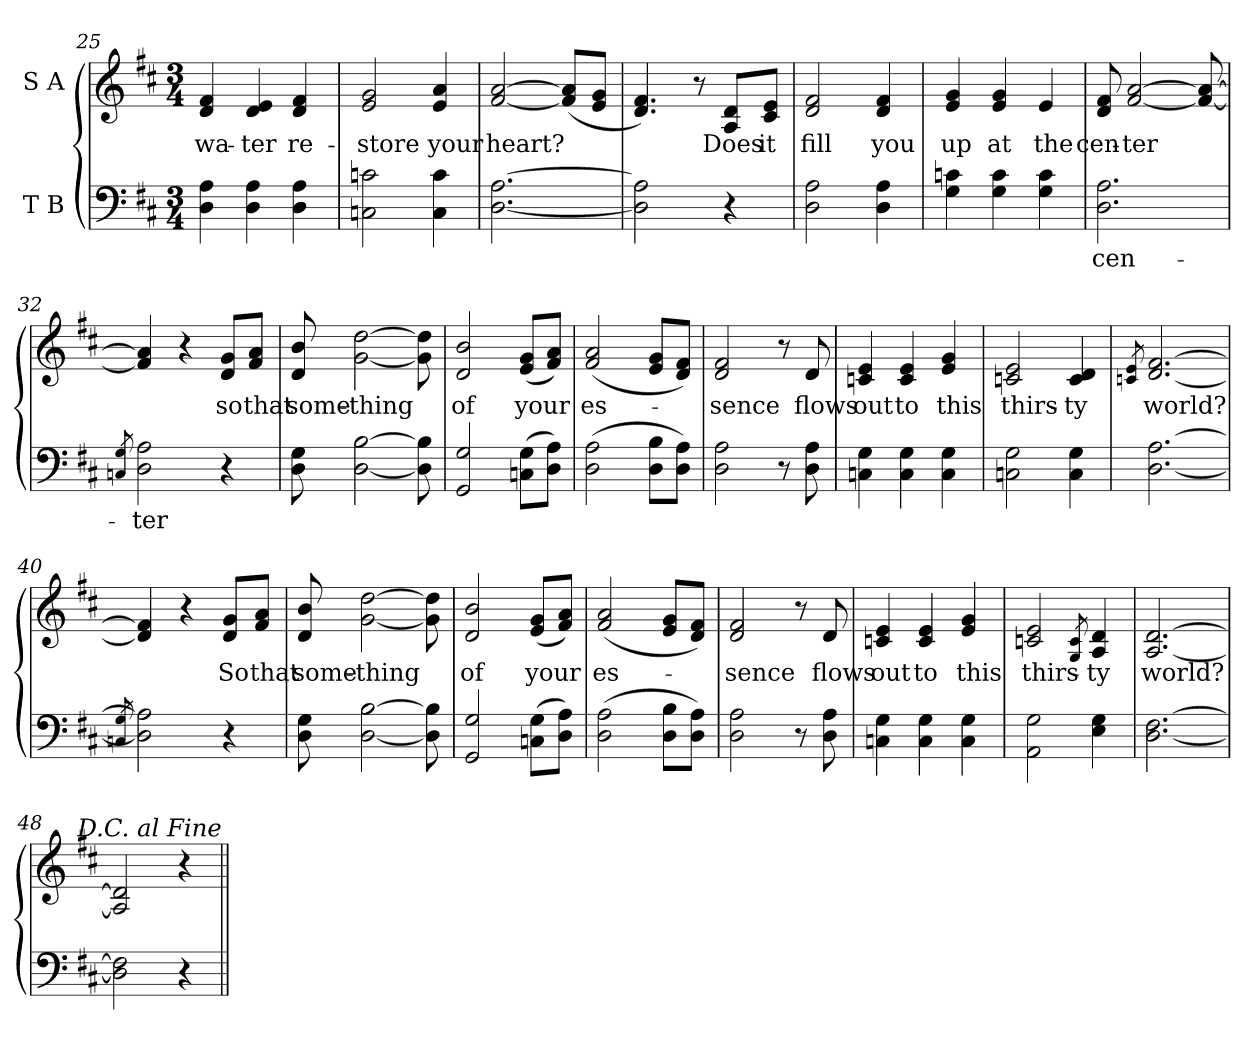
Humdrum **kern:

**kern	**text	**kern	**text
*part2	*part2	*part1	*part1
*staff2	*staff2	*staff1	*staff1
*I"T B	*	*I"S A	*
*clefF4	*	*clefG2	*
*k[f#c#]	*	*k[f#c#]	*
*M3/4	*	*M3/4	*
=25	=25	=25	=25
!	!	!	!LO:LY:b
4D\ 4A\	.	4d/ 4f#/	wa-
!	!	!	!LO:LY:b
4D\ 4A\	.	4d/ 4e/	-ter
!	!	!	!LO:LY:b
4D\ 4A\	.	4d/ 4f#/	re-
=26	=26	=26	=26
!	!	!	!LO:LY:b
2Cn\ 2cn\	.	2e/ 2g/	-store
!	!	!	!LO:LY:b
4C\ 4c\	.	4e/ 4a/	your
=27	=27	=27	=27
!	!	!	!LO:LY:b
[2.D\ [2.A\	.	[2f#/ [2a/	heart?
.	.	(<8f#/] 8a/]L	.
.	.	8e/ 8g/J	.
=28	=28	=28	=28
2D\] 2A\]	.	4.d/ 4.f#/)	.
.	.	8r	.
!	!	!	!LO:LY:b
4r	.	8A/ 8d/L	Does
!	!	!	!LO:LY:b
.	.	8c#/ 8e/J	it
=29	=29	=29	=29
!	!	!	!LO:LY:b
2D\ 2A\	.	2d/ 2f#/	fill
!	!	!	!LO:LY:b
4D\ 4A\	.	4d/ 4f#/	you
!!LO:LB:g=z
=30	=30	=30	=30
!	!	!	!LO:LY:b
4G\ 4cn\	.	4e/ 4g/	up
!	!	!	!LO:LY:b
4G\ 4c\	.	4e/ 4g/	at
!	!	!	!LO:LY:b
4G\ 4c\	.	4e/	the
=31	=31	=31	=31
!	!LO:LY:b	!	!LO:LY:b
2.D\ 2.A\	cen-	8d/ 8f#/	cen-
!	!	!	!LO:LY:b
.	.	[2f#/ [2a/	-ter
.	.	8f#/_ 8a/_	.
=32	=32	=32	=32
8qCn/ 8qG/	.	.	.
!	!LO:LY:b	!	!
2D\ 2A\	-ter	4f#/] 4a/]	.
.	.	4r	.
!	!	!	!LO:LY:b
4r	.	8d/ 8g/L	so
!	!	!	!LO:LY:b
.	.	8f#/ 8a/J	that
=33	=33	=33	=33
!	!	!	!LO:LY:b
8D\ 8G\	.	8d/ 8b/	some-
!	!	!	!LO:LY:b
[2D\ [2B\	.	[2g\ [2dd\	-thing
8D\] 8B\]	.	8g\] 8dd\]	.
=34	=34	=34	=34
!	!	!	!LO:LY:b
2GG/ 2G/	.	2d/ 2b/	of
!	!	!	!LO:LY:b
(>8Cn\ 8G\L	.	(<8e/ 8g/L	your
8D\ 8A\J)	.	8f#/ 8a/J)	.
=35	=35	=35	=35
!	!	!	!LO:LY:b
(2D\ 2A\	.	(2f#/ 2a/	es-
8D\ 8B\L	.	8e/ 8g/L	.
8D\ 8A\J)	.	8d/ 8f#/J)	.
!!LO:LB:g=z
=36	=36	=36	=36
!	!	!	!LO:LY:b
2D\ 2A\	.	2d/ 2f#/	-sence
8r	.	8r	.
!	!	!	!LO:LY:b
8D\ 8A\	.	8d/	flows
=37	=37	=37	=37
!	!	!	!LO:LY:b
4Cn\ 4G\	.	4cn/ 4e/	out
!	!	!	!LO:LY:b
4C\ 4G\	.	4c/ 4e/	to
!	!	!	!LO:LY:b
4C\ 4G\	.	4e/ 4g/	this
=38	=38	=38	=38
!	!	!	!LO:LY:b
2Cn\ 2G\	.	2cn/ 2e/	thirs-
!	!	!	!LO:LY:b
4C\ 4G\	.	4c/ 4d/	-ty
=39	=39	=39	=39
.	.	8qcn/ 8qe/	.
!	!	!	!LO:LY:b
[2.D\ [2.A\	.	[2.d/ [2.f#/	world?
=40	=40	=40	=40
8qCn/ 8qG/	.	.	.
2D\] 2A\]	.	4d/] 4f#/]	.
.	.	4r	.
!	!	!	!LO:LY:b
4r	.	8d/ 8g/L	So
!	!	!	!LO:LY:b
.	.	8f#/ 8a/J	that
=41	=41	=41	=41
!	!	!	!LO:LY:b
8D\ 8G\	.	8d/ 8b/	some-
!	!	!	!LO:LY:b
[2D\ [2B\	.	[2g\ [2dd\	-thing
8D\] 8B\]	.	8g\] 8dd\]	.
!!LO:LB:g=z
=42	=42	=42	=42
!	!	!	!LO:LY:b
2GG/ 2G/	.	2d/ 2b/	of
!	!	!	!LO:LY:b
(>8Cn\ 8G\L	.	(<8e/ 8g/L	your
8D\ 8A\J)	.	8f#/ 8a/J)	.
=43	=43	=43	=43
!	!	!	!LO:LY:b
(2D\ 2A\	.	(2f#/ 2a/	es-
8D\ 8B\L	.	8e/ 8g/L	.
8D\ 8A\J)	.	8d/ 8f#/J)	.
=44	=44	=44	=44
!	!	!	!LO:LY:b
2D\ 2A\	.	2d/ 2f#/	-sence
8r	.	8r	.
!	!	!	!LO:LY:b
8D\ 8A\	.	8d/	flows
=45	=45	=45	=45
!	!	!	!LO:LY:b
4Cn\ 4G\	.	4cn/ 4e/	out
!	!	!	!LO:LY:b
4C\ 4G\	.	4c/ 4e/	to
!	!	!	!LO:LY:b
4C\ 4G\	.	4e/ 4g/	this
=46	=46	=46	=46
!	!	!	!LO:LY:b
2AA\ 2G\	.	2cn/ 2e/	thirs-
.	.	8qG/ 8qc/	.
!	!	!	!LO:LY:b
4E\ 4G\	.	4A/ 4d/	-ty
=47	=47	=47	=47
!	!	!	!LO:LY:b
[2.D\ [2.F#\	.	[2.A/ [2.d/	world?
=48	=48	=48	=48
2D\] 2F#\]	.	2A/] 2d/]	.
4r	.	4r	.
!	!	!LO:TX:a:t=<i>D.C. al Fine</i>	!
=||	=||	=||	=||
*-	*-	*-	*-
